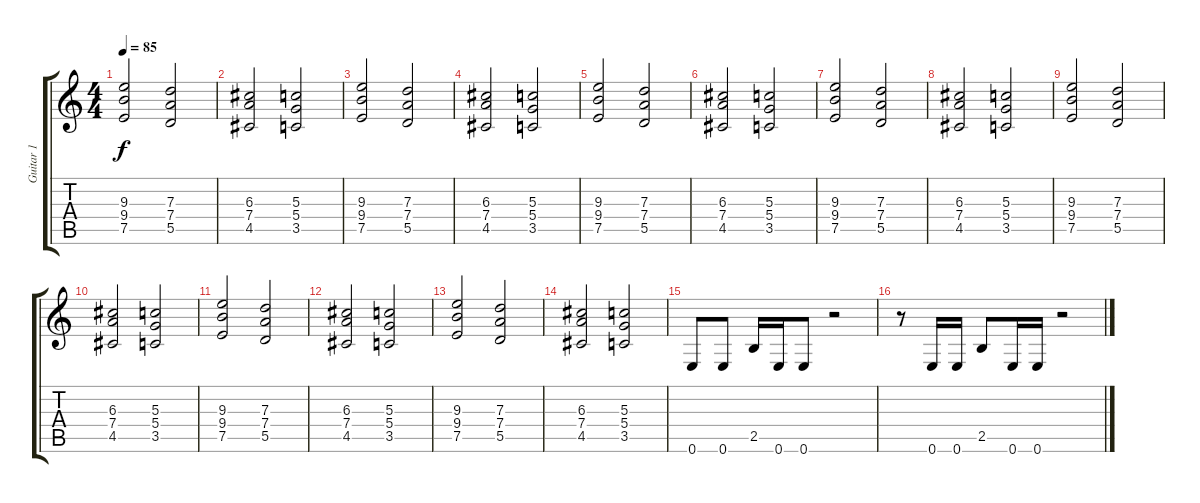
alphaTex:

\track ("Guitar 1" "Guitar 1") {instrument distortionguitar}
\staff {score tabs}
\tuning (E4 B3 G3 D3 A2 E2) {hide}
\ts (4 4)
\tempo 85
\clef g2
\ks c
(9.3 9.4 7.5).2{dy f} (7.3 7.4 5.5).2 |
(6.3 7.4 4.5).2 (5.3 5.4 3.5).2 |
(9.3 9.4 7.5).2 (7.3 7.4 5.5).2 |
(6.3 7.4 4.5).2 (5.3 5.4 3.5).2 |
(9.3 9.4 7.5).2 (7.3 7.4 5.5).2 |
(6.3 7.4 4.5).2 (5.3 5.4 3.5).2 |
(9.3 9.4 7.5).2 (7.3 7.4 5.5).2 |
(6.3 7.4 4.5).2 (5.3 5.4 3.5).2 |
(9.3 9.4 7.5).2 (7.3 7.4 5.5).2 |
(6.3 7.4 4.5).2 (5.3 5.4 3.5).2 |
(9.3 9.4 7.5).2 (7.3 7.4 5.5).2 |
(6.3 7.4 4.5).2 (5.3 5.4 3.5).2 |
(9.3 9.4 7.5).2 (7.3 7.4 5.5).2 |
(6.3 7.4 4.5).2 (5.3 5.4 3.5).2 |
0.6.8 0.6.8 2.5.16 0.6.16 0.6.8 r.2 |
r.8 0.6.16 0.6.16 2.5.8 0.6.16 0.6.16 r.2
